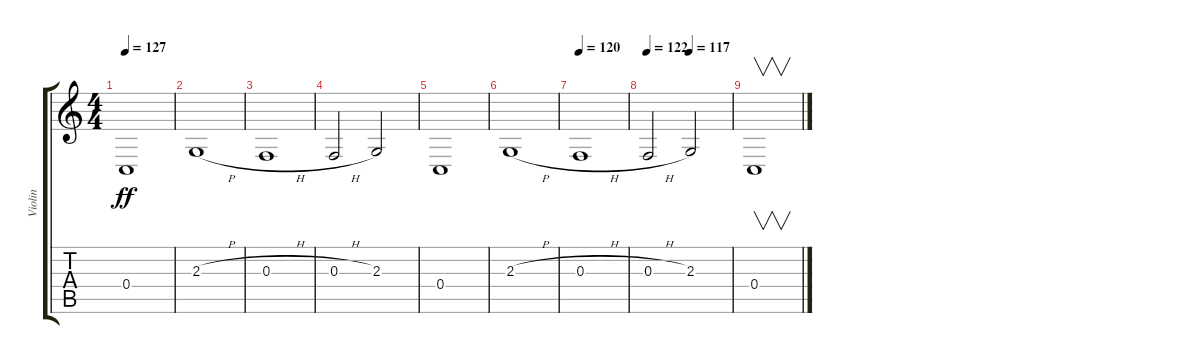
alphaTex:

\track ("Violin" "Violin") {instrument violin}
\staff {score tabs}
\tuning (D4 A3 F3 C3 G2 C2) {hide}
\ts (4 4)
\tempo 127
\clef g2
\ks c
0.4.1{dy ff instrument synthstrings2} |
2.3{h}.1 |
0.3{h}.1 |
0.3{h}.2 2.3.2 |
0.4.1 |
2.3{h}.1 |
\tempo 120
0.3{h}.1 |
\tempo 122
\tempo (117 0.5)
0.3{h}.2 2.3.2 |
0.4.1{v}
